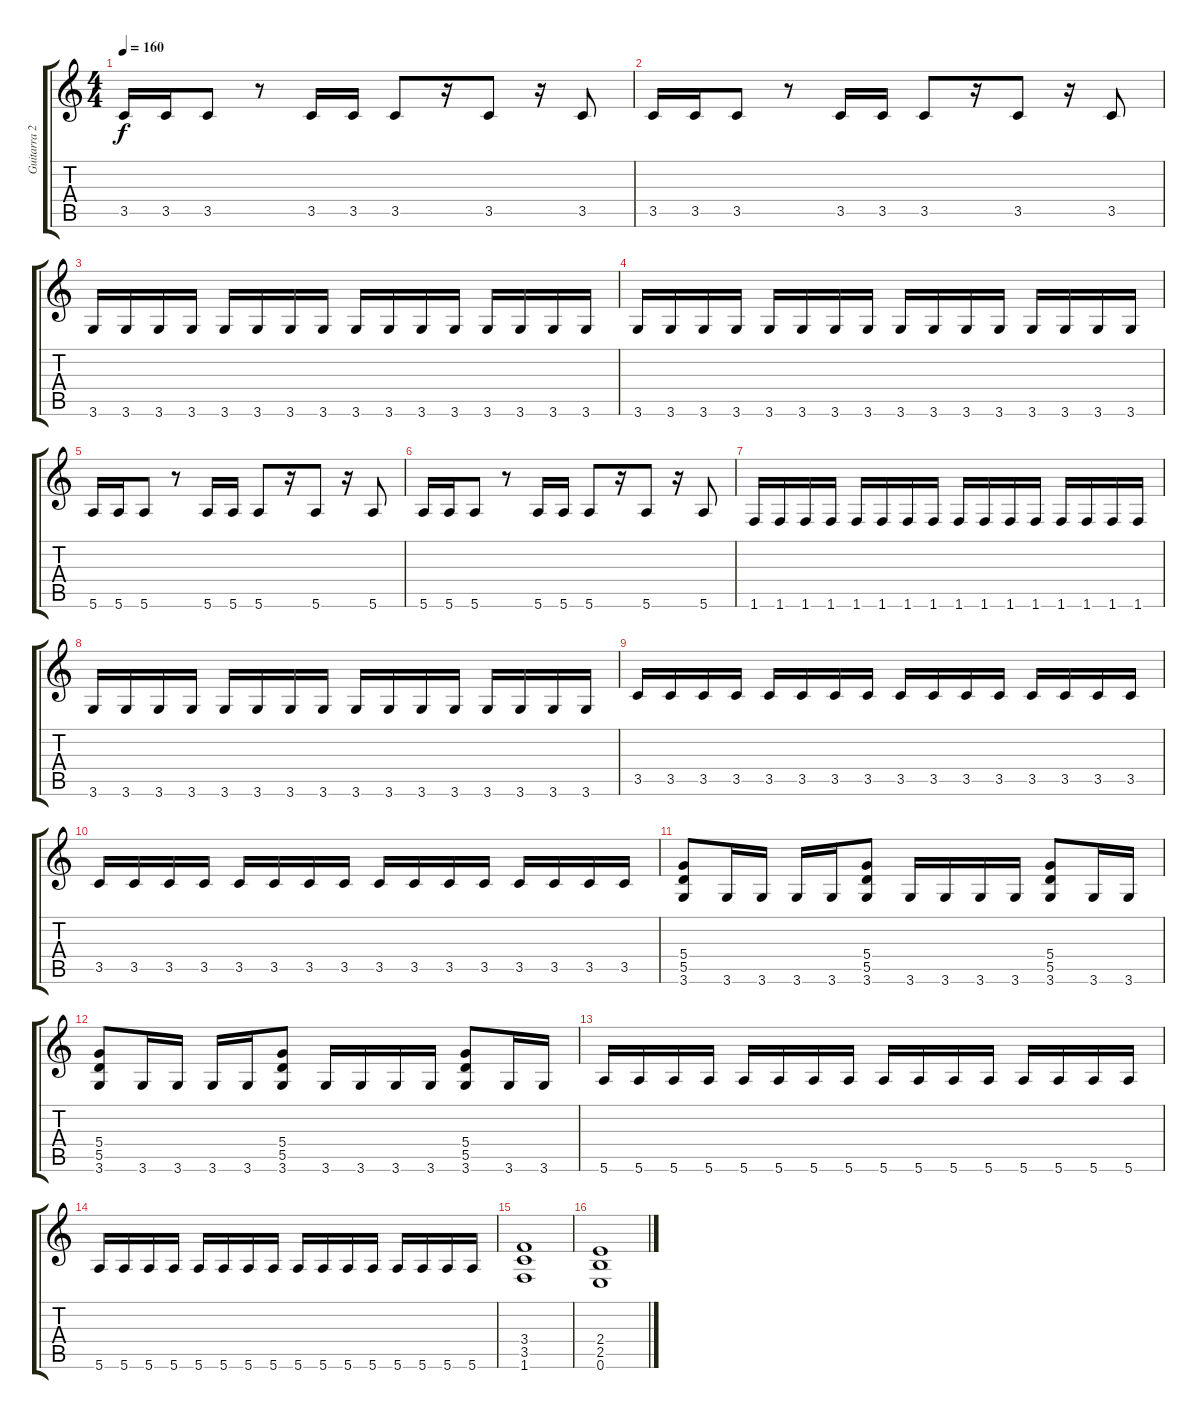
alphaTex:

\track ("Guitarra 2" "Guitarra 2") {instrument distortionguitar}
\staff {score tabs}
\tuning (E4 B3 G3 D3 A2 E2) {hide}
\ts (4 4)
\tempo 160
\clef g2
\ks c
3.5.16{dy f} 3.5.16 3.5.8 r.8 3.5.16 3.5.16 3.5.8 r.16 3.5.8 r.16 3.5.8 |
3.5.16 3.5.16 3.5.8 r.8 3.5.16 3.5.16 3.5.8 r.16 3.5.8 r.16 3.5.8 |
3.6.16 3.6.16 3.6.16 3.6.16 3.6.16 3.6.16 3.6.16 3.6.16 3.6.16 3.6.16 3.6.16 3.6.16 3.6.16 3.6.16 3.6.16 3.6.16 |
3.6.16 3.6.16 3.6.16 3.6.16 3.6.16 3.6.16 3.6.16 3.6.16 3.6.16 3.6.16 3.6.16 3.6.16 3.6.16 3.6.16 3.6.16 3.6.16 |
5.6.16 5.6.16 5.6.8 r.8 5.6.16 5.6.16 5.6.8 r.16 5.6.8 r.16 5.6.8 |
5.6.16 5.6.16 5.6.8 r.8 5.6.16 5.6.16 5.6.8 r.16 5.6.8 r.16 5.6.8 |
1.6.16 1.6.16 1.6.16 1.6.16 1.6.16 1.6.16 1.6.16 1.6.16 1.6.16 1.6.16 1.6.16 1.6.16 1.6.16 1.6.16 1.6.16 1.6.16 |
3.6.16 3.6.16 3.6.16 3.6.16 3.6.16 3.6.16 3.6.16 3.6.16 3.6.16 3.6.16 3.6.16 3.6.16 3.6.16 3.6.16 3.6.16 3.6.16 |
3.5.16 3.5.16 3.5.16 3.5.16 3.5.16 3.5.16 3.5.16 3.5.16 3.5.16 3.5.16 3.5.16 3.5.16 3.5.16 3.5.16 3.5.16 3.5.16 |
3.5.16 3.5.16 3.5.16 3.5.16 3.5.16 3.5.16 3.5.16 3.5.16 3.5.16 3.5.16 3.5.16 3.5.16 3.5.16 3.5.16 3.5.16 3.5.16 |
(5.4 5.5 3.6).8 3.6.16 3.6.16 3.6.16 3.6.16 (5.4 5.5 3.6).8 3.6.16 3.6.16 3.6.16 3.6.16 (5.4 5.5 3.6).8 3.6.16 3.6.16 |
(5.4 5.5 3.6).8 3.6.16 3.6.16 3.6.16 3.6.16 (5.4 5.5 3.6).8 3.6.16 3.6.16 3.6.16 3.6.16 (5.4 5.5 3.6).8 3.6.16 3.6.16 |
5.6.16 5.6.16 5.6.16 5.6.16 5.6.16 5.6.16 5.6.16 5.6.16 5.6.16 5.6.16 5.6.16 5.6.16 5.6.16 5.6.16 5.6.16 5.6.16 |
5.6.16 5.6.16 5.6.16 5.6.16 5.6.16 5.6.16 5.6.16 5.6.16 5.6.16 5.6.16 5.6.16 5.6.16 5.6.16 5.6.16 5.6.16 5.6.16 |
(3.4 3.5 1.6).1 |
(2.4 2.5 0.6).1
